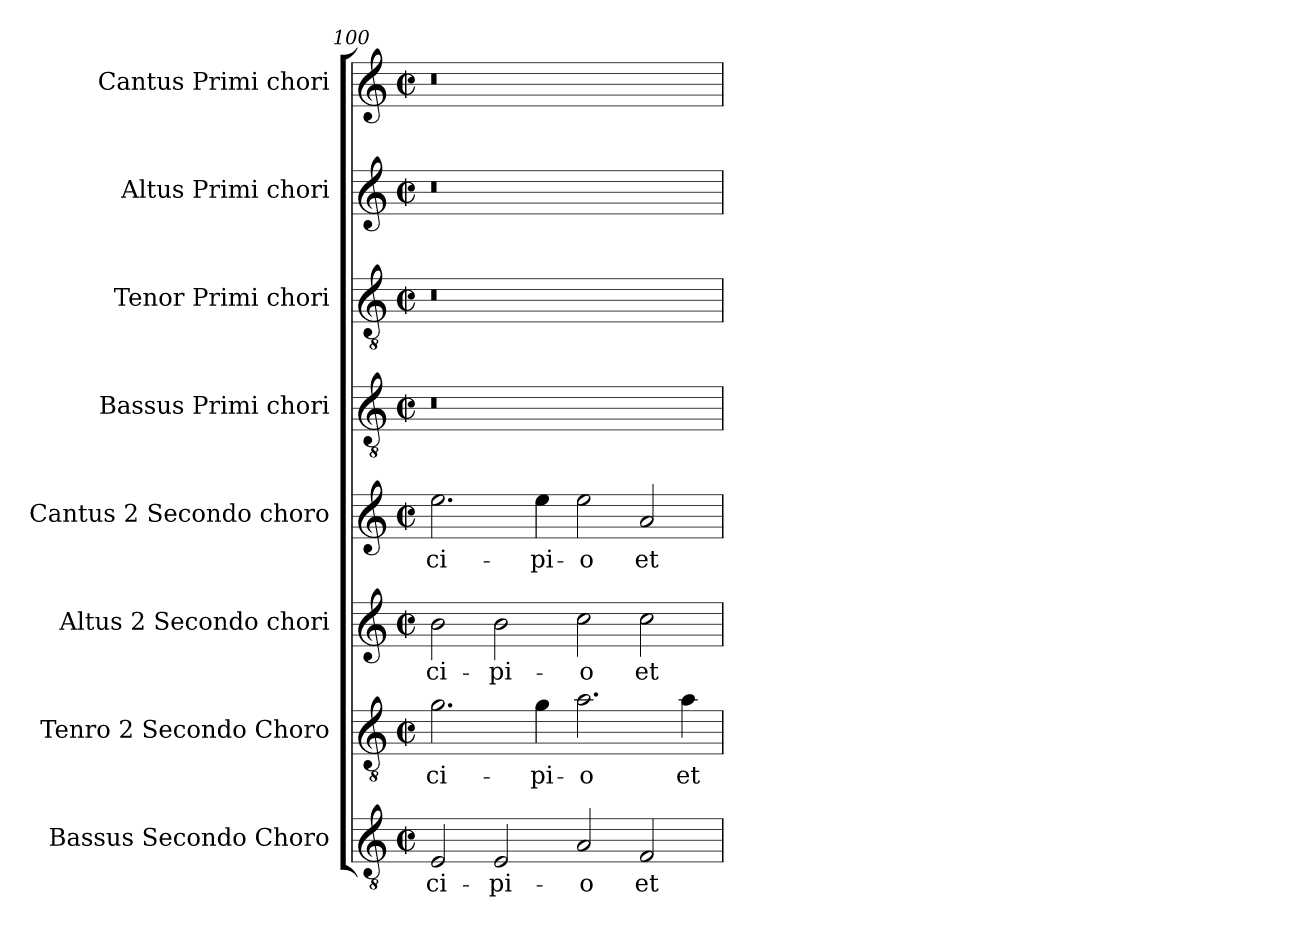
**kern	**text	**kern	**text	**kern	**text	**kern	**text	**kern	**kern	**kern	**kern
*part8	*part8	*part7	*part7	*part6	*part6	*part5	*part5	*part4	*part3	*part2	*part1
*staff8	*staff8	*staff7	*staff7	*staff6	*staff6	*staff5	*staff5	*staff4	*staff3	*staff2	*staff1
*I"Bassus  Secondo Choro	*	*I"Tenro 2  Secondo Choro	*	*I"Altus 2  Secondo chori	*	*I"Cantus 2  Secondo choro	*	*I"Bassus  Primi chori	*I"Tenor  Primi chori	*I"Altus  Primi chori	*I"Cantus  Primi chori
*I'Ch	*	*I'Ch	*	*I'Ch	*	*I'Ch	*	*I'Ch	*I'Ch	*I'Ch	*I'Ch
*clefGv2	*	*clefGv2	*	*clefG2	*	*clefG2	*	*clefGv2	*clefGv2	*clefG2	*clefG2
*M2/2	*	*M2/2	*	*M2/2	*	*M2/2	*	*M2/2	*M2/2	*M2/2	*M2/2
*met(c|)	*	*met(c|)	*	*met(c|)	*	*met(c|)	*	*met(c|)	*met(c|)	*met(c|)	*met(c|)
=100	=100	=100	=100	=100	=100	=100	=100	=100	=100	=100	=100
!	!LO:LY:b:cj	!	!LO:LY:b:cj	!	!LO:LY:b:cj	!	!LO:LY:b:cj	!	!	!	!
2E/	-ci-	2.g\	-ci-	2b\	-ci-	2.ee\	-ci-	0r	0r	0r	0r
!	!LO:LY:b:cj	!	!	!	!LO:LY:b:cj	!	!	!	!	!	!
2E/	-pi-	.	.	2b\	-pi-	.	.	.	.	.	.
!	!	!	!LO:LY:b:cj	!	!	!	!LO:LY:b:cj	!	!	!	!
.	.	4g\	-pi-	.	.	4ee\	-pi-	.	.	.	.
!	!LO:LY:b:cj	!	!LO:LY:b:cj	!	!LO:LY:b:cj	!	!LO:LY:b:cj	!	!	!	!
2A/	-o	2.a\	-o	2cc\	-o	2ee\	-o	.	.	.	.
!	!LO:LY:b:cj	!	!	!	!LO:LY:b:cj	!	!LO:LY:b:cj	!	!	!	!
2F/	et	.	.	2cc\	et	2a/	et	.	.	.	.
!	!	!	!LO:LY:b:cj	!	!	!	!	!	!	!	!
.	.	4a\	et	.	.	.	.	.	.	.	.
=	=	=	=	=	=	=	=	=	=	=	=
*-	*-	*-	*-	*-	*-	*-	*-	*-	*-	*-	*-
